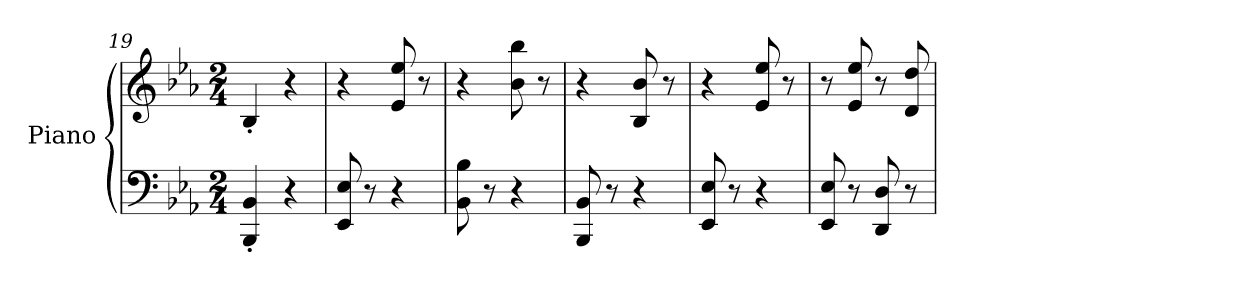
**kern	**kern
*part1	*part1
*staff2	*staff1
*I"Piano	*
*I'Pno	*
*clefF4	*clefG2
*k[b-e-a-]	*k[b-e-a-]
*M2/4	*M2/4
=19	=19
4BBB-/' 4BB-/'	4B-'/
4r	4r
=20	=20
8EE-/ 8E-/	4r
8r	.
4r	8e-/ 8ee-/
.	8r
=21	=21
8BB-\ 8B-\	4r
8r	.
4r	8b-\ 8bb-\
.	8r
=22	=22
8BBB-/ 8BB-/	4r
8r	.
4r	8B-/ 8b-/
.	8r
=23	=23
8EE-/ 8E-/	4r
8r	.
4r	8e-/ 8ee-/
.	8r
!!LO:LB:g=z
=24	=24
8EE-/ 8E-/	8r
8r	8e-/ 8ee-/
8DD/ 8D/	8r
8r	8d/ 8dd/
=	=
*-	*-
